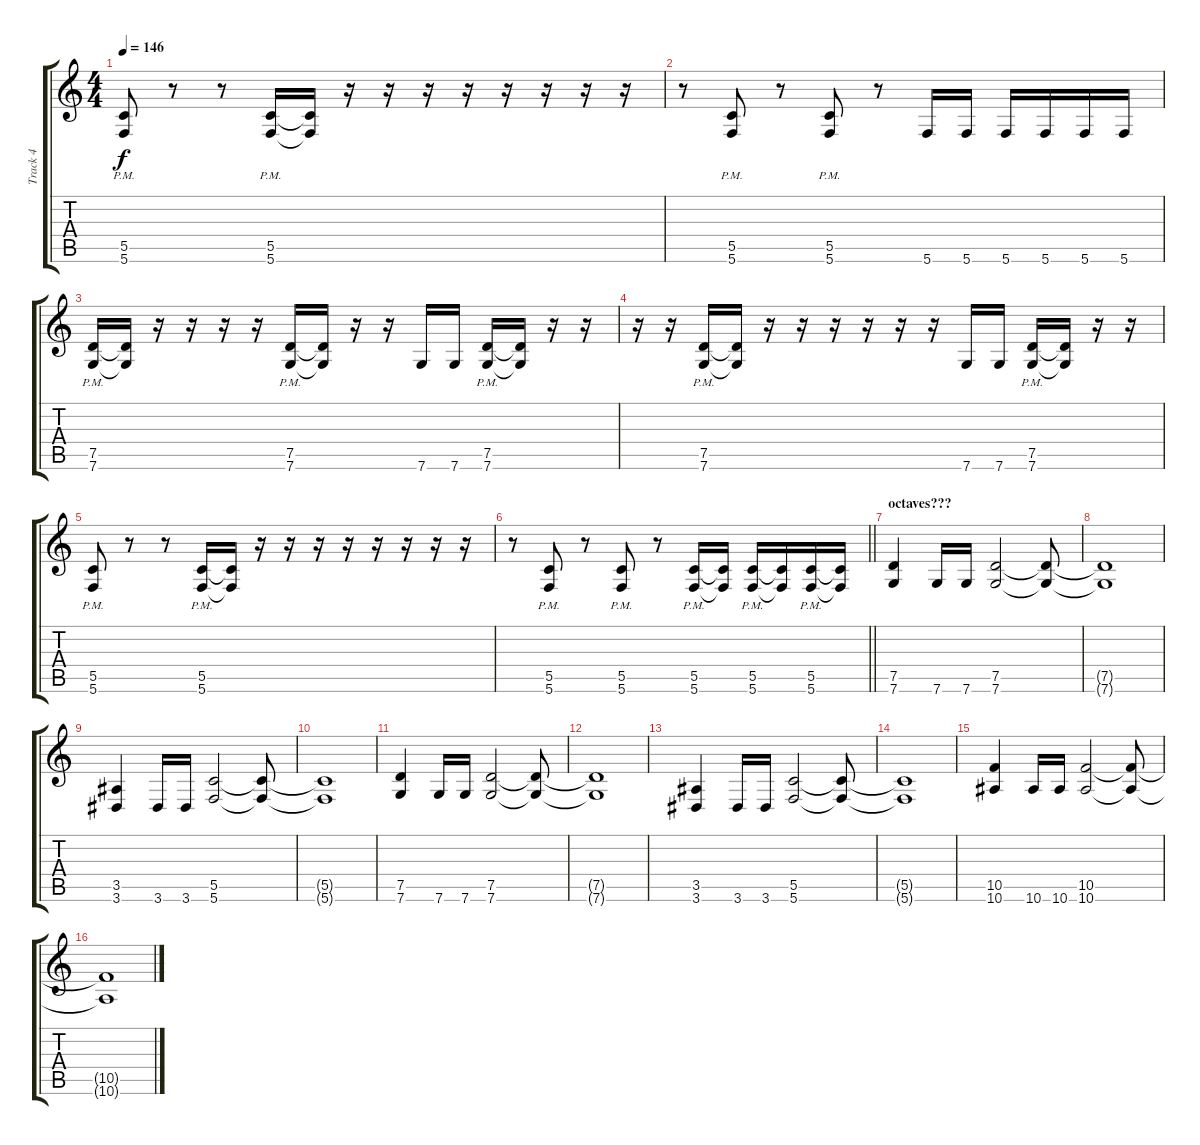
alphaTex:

\track ("Track 4" "Track 4") {instrument distortionguitar}
\staff {score tabs}
\tuning (D4 A3 F3 C3 G2 C2) {hide}
\ts (4 4)
\tempo 146
\clef g2
\ks c
(5.5{pm} 5.6).8{dy f} r.8 r.8 (5.5{pm} 5.6).16 (5.5{t} 5.6{t}).16 r.16 r.16 r.16 r.16 r.16 r.16 r.16 r.16 |
r.8 (5.5{pm} 5.6).8 r.8 (5.5{pm} 5.6).8 r.8 5.6.16 5.6.16 5.6.16 5.6.16 5.6.16 5.6.16 |
(7.5{pm} 7.6).16 (7.5{t} 7.6{t}).16 r.16 r.16 r.16 r.16 (7.5{pm} 7.6).16 (7.5{t} 7.6{t}).16 r.16 r.16 7.6.16 7.6.16 (7.5{pm} 7.6).16 (7.5{t} 7.6{t}).16 r.16 r.16 |
r.16 r.16 (7.5{pm} 7.6).16 (7.5{t} 7.6{t}).16 r.16 r.16 r.16 r.16 r.16 r.16 7.6.16 7.6.16 (7.5{pm} 7.6).16 (7.5{t} 7.6{t}).16 r.16 r.16 |
(5.5{pm} 5.6).8 r.8 r.8 (5.5{pm} 5.6).16 (5.5{t} 5.6{t}).16 r.16 r.16 r.16 r.16 r.16 r.16 r.16 r.16 |
\barLineRight lightlight
r.8 (5.5{pm} 5.6).8 r.8 (5.5{pm} 5.6).8 r.8 (5.5{pm} 5.6).16 (5.5{t} 5.6{t}).16 (5.5{pm} 5.6).16 (5.5{t} 5.6{t}).16 (5.5{pm} 5.6).16 (5.5{t} 5.6{t}).16 |
\section ("" "octaves???")
(7.5 7.6).4 7.6.16 7.6.16 (7.5 7.6).2 (7.5{t} 7.6{t}).8 |
(7.5{t} 7.6{t}).1 |
(3.5 3.6).4 3.6.16 3.6.16 (5.5 5.6).2 (5.5{t} 5.6{t}).8 |
(5.5{t} 5.6{t}).1 |
(7.5 7.6).4 7.6.16 7.6.16 (7.5 7.6).2 (7.5{t} 7.6{t}).8 |
(7.5{t} 7.6{t}).1 |
(3.5 3.6).4 3.6.16 3.6.16 (5.5 5.6).2 (5.5{t} 5.6{t}).8 |
(5.5{t} 5.6{t}).1 |
(10.5 10.6).4 10.6.16 10.6.16 (10.5 10.6).2 (10.5{t} 10.6{t}).8 |
(10.5{t} 10.6{t}).1
